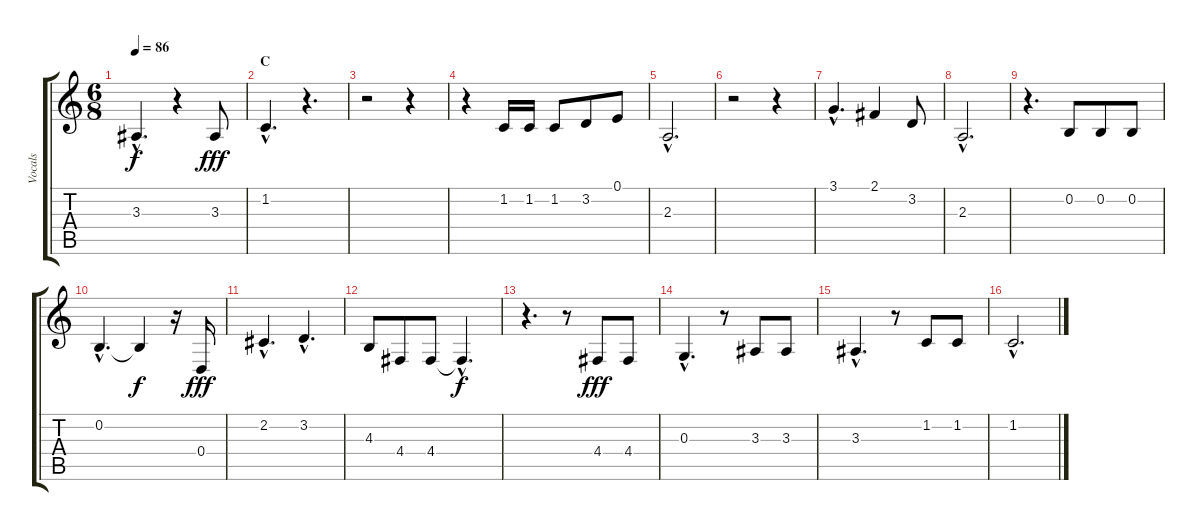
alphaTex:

\track ("Vocals" "Vocals") {instrument lead6voice}
\staff {score tabs}
\tuning (E4 B3 G3 D3 A2 E2) {hide}
\ts (6 8)
\tempo 86
\clef g2
\ks c
3.3{hac t}.4{d dy f} r.4 3.3.8{dy fff} |
\section ("" "C")
1.2{hac}.4{d} r.4{d} |
r.2 r.4 |
r.4 1.2.16 1.2.16 1.2.8 3.2.8 0.1.8 |
2.3{hac}.2{d} |
r.2 r.4 |
3.1{hac}.4{d} 2.1.4 3.2.8 |
2.3{hac}.2{d} |
r.4{d} 0.2.8 0.2.8 0.2.8 |
0.2{hac}.4{d} 0.2{t}.4{dy f} r.16 0.4.16{dy fff} |
2.2{hac}.4{d} 3.2{hac}.4{d} |
4.3.8 4.4.8 4.4.8 4.4{hac t}.4{d dy f} |
r.4{d} r.8 4.4.8{dy fff} 4.4.8 |
0.3{hac}.4{d} r.8 3.3.8 3.3.8 |
3.3{hac}.4{d} r.8 1.2.8 1.2.8 |
1.2{hac}.2{d}
